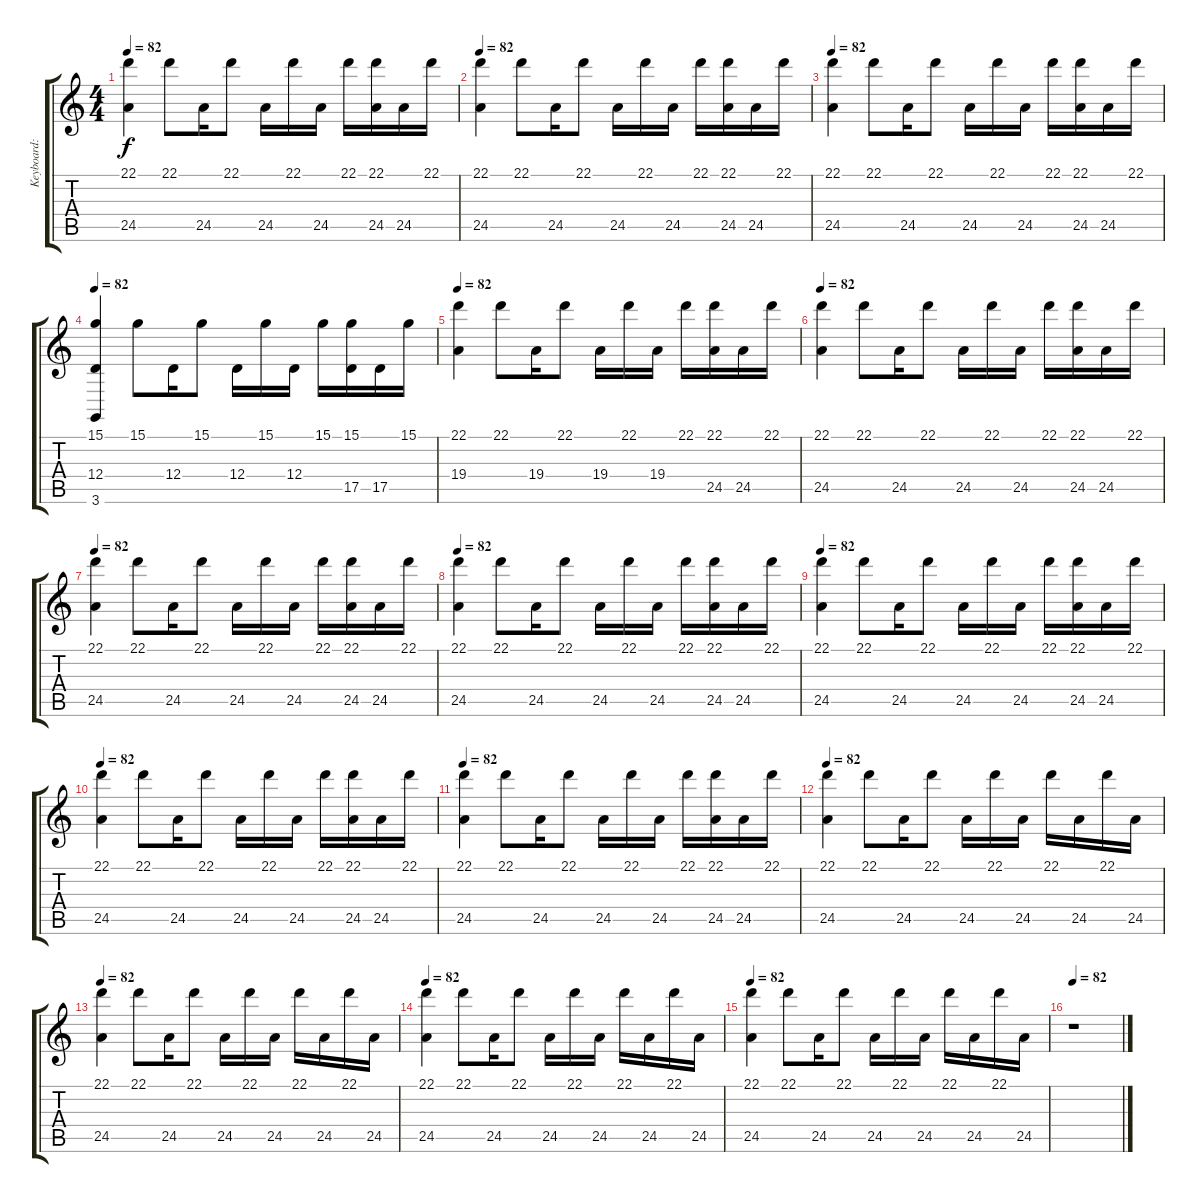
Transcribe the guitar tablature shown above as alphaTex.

\track ("Keyboard: Reed" "Keyboard: ") {instrument acousticgrandpiano}
\staff {score tabs}
\tuning (E4 B3 G3 D3 A2 E2) {hide}
\ts (4 4)
\tempo 82
\clef g2
\ks c
(22.1 24.5).4{dy f} 22.1.8 24.5.16 22.1.8 24.5.16 22.1.16 24.5.16 22.1.16 (22.1 24.5).16 24.5.16 22.1.16 |
\tempo 82
(22.1 24.5).4 22.1.8 24.5.16 22.1.8 24.5.16 22.1.16 24.5.16 22.1.16 (22.1 24.5).16 24.5.16 22.1.16 |
\tempo 82
(22.1 24.5).4 22.1.8 24.5.16 22.1.8 24.5.16 22.1.16 24.5.16 22.1.16 (22.1 24.5).16 24.5.16 22.1.16 |
\tempo 82
(15.1 12.4 3.6).4 15.1.8 12.4.16 15.1.8 12.4.16 15.1.16 12.4.16 15.1.16 (15.1 17.5).16 17.5.16 15.1.16 |
\tempo 82
(22.1 19.4).4 22.1.8 19.4.16 22.1.8 19.4.16 22.1.16 19.4.16 22.1.16 (22.1 24.5).16 24.5.16 22.1.16 |
\tempo 82
(22.1 24.5).4 22.1.8 24.5.16 22.1.8 24.5.16 22.1.16 24.5.16 22.1.16 (22.1 24.5).16 24.5.16 22.1.16 |
\tempo 82
(22.1 24.5).4 22.1.8 24.5.16 22.1.8 24.5.16 22.1.16 24.5.16 22.1.16 (22.1 24.5).16 24.5.16 22.1.16 |
\tempo 82
(22.1 24.5).4 22.1.8 24.5.16 22.1.8 24.5.16 22.1.16 24.5.16 22.1.16 (22.1 24.5).16 24.5.16 22.1.16 |
\tempo 82
(22.1 24.5).4 22.1.8 24.5.16 22.1.8 24.5.16 22.1.16 24.5.16 22.1.16 (22.1 24.5).16 24.5.16 22.1.16 |
\tempo 82
(22.1 24.5).4 22.1.8 24.5.16 22.1.8 24.5.16 22.1.16 24.5.16 22.1.16 (22.1 24.5).16 24.5.16 22.1.16 |
\tempo 82
(22.1 24.5).4 22.1.8 24.5.16 22.1.8 24.5.16 22.1.16 24.5.16 22.1.16 (22.1 24.5).16 24.5.16 22.1.16 |
\tempo 82
(22.1 24.5).4 22.1.8 24.5.16 22.1.8 24.5.16 22.1.16 24.5.16 22.1.16 24.5.16 22.1.16 24.5.16 |
\tempo 82
(22.1 24.5).4 22.1.8 24.5.16 22.1.8 24.5.16 22.1.16 24.5.16 22.1.16 24.5.16 22.1.16 24.5.16 |
\tempo 82
(22.1 24.5).4 22.1.8 24.5.16 22.1.8 24.5.16 22.1.16 24.5.16 22.1.16 24.5.16 22.1.16 24.5.16 |
\tempo 82
(22.1 24.5).4 22.1.8 24.5.16 22.1.8 24.5.16 22.1.16 24.5.16 22.1.16 24.5.16 22.1.16 24.5.16 |
\tempo 82
r.1
